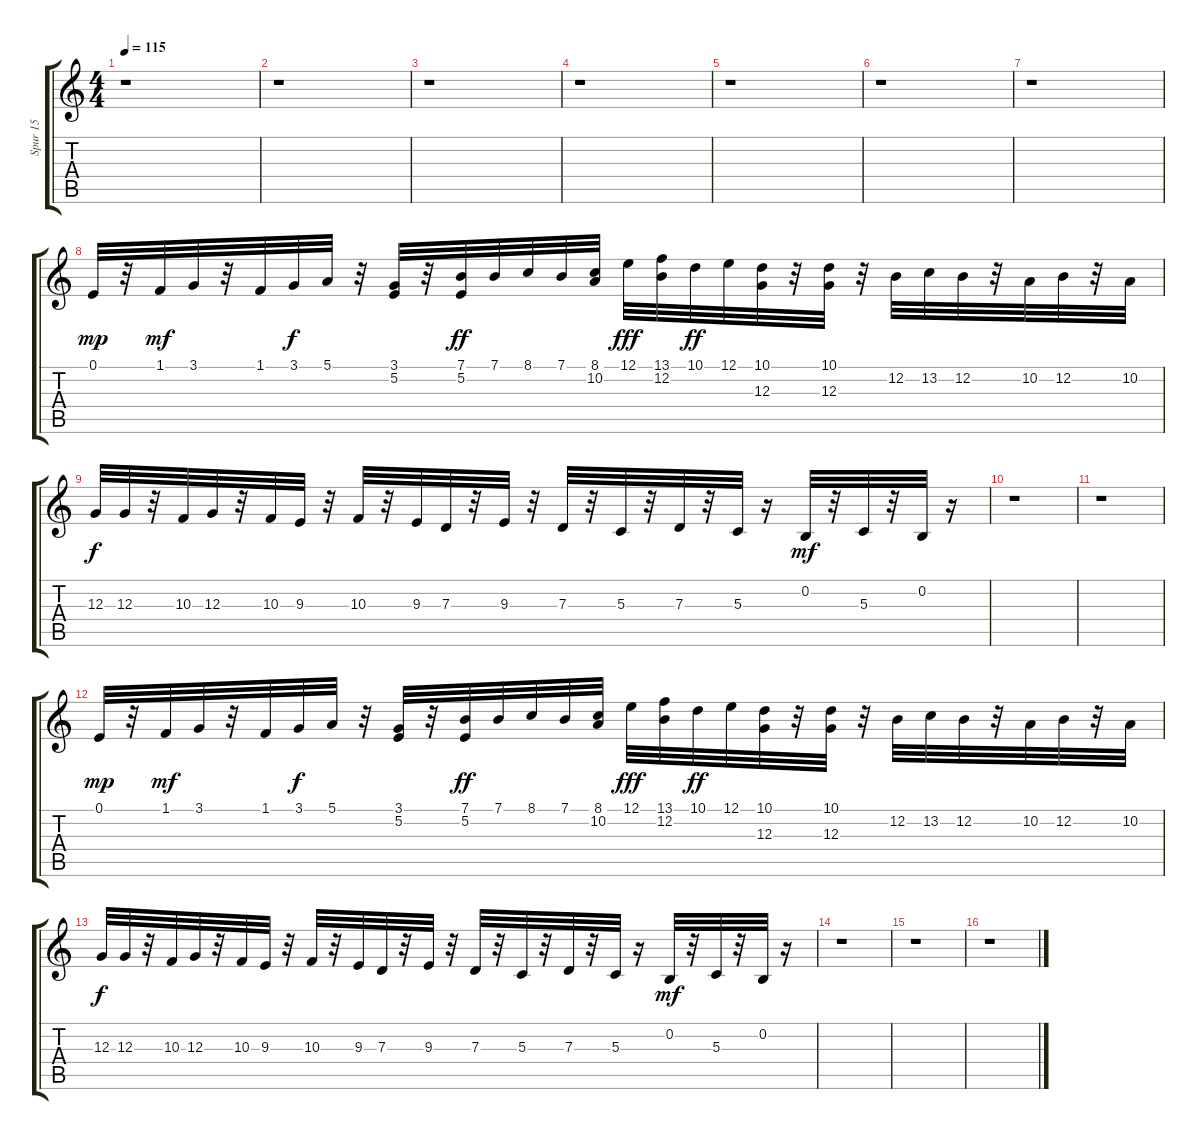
\track ("Spur 15" "Spur 15") {instrument kalimba}
\staff {score tabs}
\tuning (E4 B3 G3 D3 A2 E2) {hide}
\ts (4 4)
\tempo 115
\clef g2
\ks c
r.1{dy f} |
r.1 |
r.1 |
r.1 |
r.1 |
r.1 |
r.1 |
0.1.32{dy mp} r.32 1.1.32{dy mf} 3.1.32 r.32 1.1.32 3.1.32{dy f} 5.1.32 r.32 (3.1 5.2).32 r.32 (7.1 5.2).32{dy ff} 7.1.32 8.1.32 7.1.32 (8.1 10.2).32 12.1.32{dy fff} (13.1 12.2).32 10.1.32{dy ff} 12.1.32 (10.1 12.3).32 r.32 (10.1 12.3).32 r.32 12.2.32 13.2.32 12.2.32 r.32 10.2.32 12.2.32 r.32 10.2.32 |
12.3.32{dy f} 12.3.32 r.32 10.3.32 12.3.32 r.32 10.3.32 9.3.32 r.32 10.3.32 r.32 9.3.32 7.3.32 r.32 9.3.32 r.32 7.3.32 r.32 5.3.32 r.32 7.3.32 r.32 5.3.32 r.16 0.2.32{dy mf} r.32 5.3.32 r.32 0.2.32 r.16 |
r.1 |
r.1 |
0.1.32{dy mp} r.32 1.1.32{dy mf} 3.1.32 r.32 1.1.32 3.1.32{dy f} 5.1.32 r.32 (3.1 5.2).32 r.32 (7.1 5.2).32{dy ff} 7.1.32 8.1.32 7.1.32 (8.1 10.2).32 12.1.32{dy fff} (13.1 12.2).32 10.1.32{dy ff} 12.1.32 (10.1 12.3).32 r.32 (10.1 12.3).32 r.32 12.2.32 13.2.32 12.2.32 r.32 10.2.32 12.2.32 r.32 10.2.32 |
12.3.32{dy f} 12.3.32 r.32 10.3.32 12.3.32 r.32 10.3.32 9.3.32 r.32 10.3.32 r.32 9.3.32 7.3.32 r.32 9.3.32 r.32 7.3.32 r.32 5.3.32 r.32 7.3.32 r.32 5.3.32 r.16 0.2.32{dy mf} r.32 5.3.32 r.32 0.2.32 r.16 |
r.1 |
r.1 |
r.1
